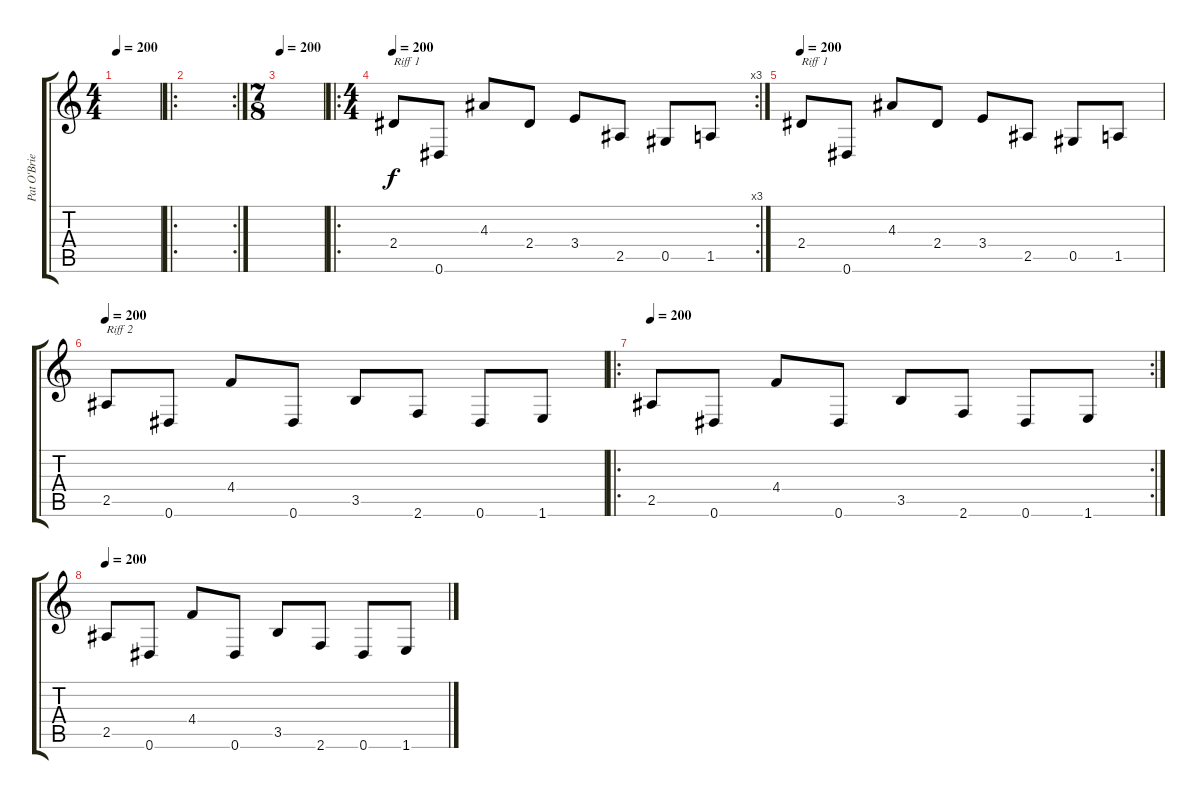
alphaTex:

\track ("Pat O'Brien" "Pat O'Brie") {instrument distortionguitar}
\staff {score tabs}
\tuning (Eb4 Bb3 Gb3 Db3 Ab2 Eb2) {hide}
\ts (4 4)
\tempo 200
\clef g2
\ks c
|
\ro
\rc 2
|
\ts (7 8)
\tempo 200
|
\ro
\rc 3
\ts (4 4)
\tempo 200
2.4.8{txt "Riff 1" instrument distortionguitar} 0.6.8 4.3.8 2.4.8 3.4.8 2.5.8 0.5.8 1.5.8 |
\tempo 200
2.4.8{txt "Riff 1" instrument distortionguitar} 0.6.8 4.3.8 2.4.8 3.4.8 2.5.8 0.5.8 1.5.8 |
\tempo 200
2.5.8{txt "Riff 2"} 0.6.8 4.4.8 0.6.8 3.5.8 2.6.8 0.6.8 1.6.8 |
\ro
\rc 2
\tempo 200
2.5.8 0.6.8 4.4.8 0.6.8 3.5.8 2.6.8 0.6.8 1.6.8 |
\tempo 200
2.5.8 0.6.8 4.4.8 0.6.8 3.5.8 2.6.8 0.6.8 1.6.8
